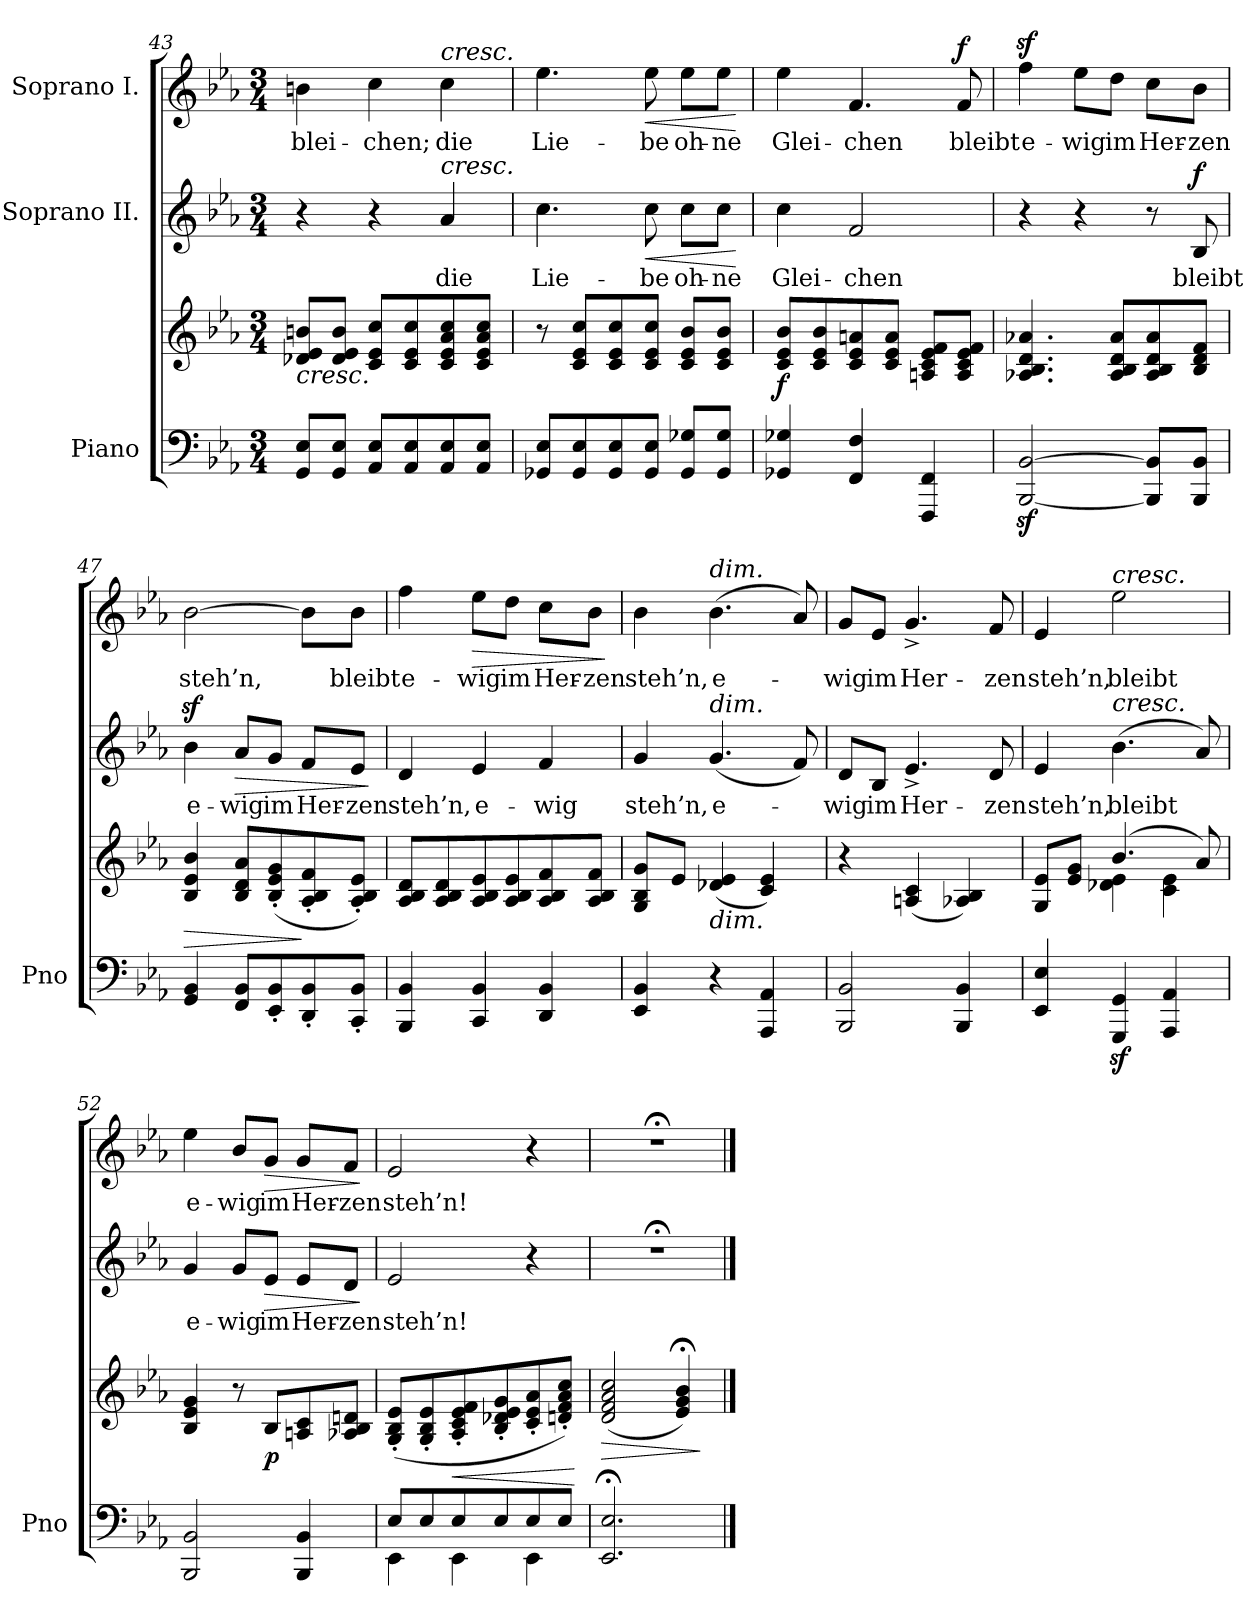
**kern	**kern	**dynam	**kern	**text	**dynam	**kern	**text	**dynam
*part3	*part3	*part3	*part2	*part2	*part2	*part1	*part1	*part1
*staff4	*staff3	*staff3/4	*staff2	*staff2	*staff2	*staff1	*staff1	*staff1
*I"Piano	*	*	*I"Soprano II.	*	*	*I"Soprano I.	*	*
*I'Pno	*	*	*	*	*	*	*	*
*clefF4	*clefG2	*	*clefG2	*	*	*clefG2	*	*
*k[b-e-a-]	*k[b-e-a-]	*	*k[b-e-a-]	*	*	*k[b-e-a-]	*	*
*M3/4	*M3/4	*	*M3/4	*	*	*M3/4	*	*
=43	=43	=43	=43	=43	=43	=43	=43	=43
!	!LO:TX:b:i:t=cresc.	!	!	!	!	!	!	!
!	!	!	!	!	!	!	!LO:LY:b	!
8GG/ 8E-/L	8d-X/ 8e-/ 8bn/L	.	4r	.	.	4bn\	-blei-	.
8GG/ 8E-/J	8d-/ 8e-/ 8b/J	.	.	.	.	.	.	.
!	!	!	!	!	!	!	!LO:LY:b	!
8AA-/ 8E-/L	8c/ 8e-/ 8cc/L	.	4r	.	.	4cc\	-chen;	.
8AA-/ 8E-/	8c/ 8e-/ 8cc/	.	.	.	.	.	.	.
!	!	!	!	!	!	!LO:TX:a:i:t=cresc.	!	!
!	!	!	!LO:TX:a:i:t=cresc.	!	!	!	!	!
!	!	!	!	!LO:LY:b	!	!	!LO:LY:b	!
8AA-/ 8E-/	8c/ 8e-/ 8a-/ 8cc/	.	4a-/	die	.	4cc\	die	.
8AA-/ 8E-/J	8c/ 8e-/ 8a-/ 8cc/J	.	.	.	.	.	.	.
=44	=44	=44	=44	=44	=44	=44	=44	=44
!	!	!	!	!LO:LY:b	!	!	!LO:LY:b	!
8GG-X/ 8E-/L	8r	.	4.cc\	Lie-	.	4.ee-\	Lie-	.
8GG-/ 8E-/	8c/ 8e-/ 8cc/L	.	.	.	.	.	.	.
8GG-/ 8E-/	8c/ 8e-/ 8cc/	.	.	.	.	.	.	.
!	!	!	!	!LO:LY:b	!LO:HP:b	!	!LO:LY:b	!LO:HP:b
8GG-/ 8E-/J	8c/ 8e-/ 8cc/J	.	8cc\	-be	<	8ee-\	-be	<
!	!	!	!	!LO:LY:b	!	!	!LO:LY:b	!
8GG-/ 8G-X/L	8c/ 8e-/ 8b-/L	.	8cc\L	oh-	.	8ee-\L	oh-	.
!	!	!	!	!LO:LY:b	!	!	!LO:LY:b	!
8GG-/ 8G-/J	8c/ 8e-/ 8b-/J	.	8cc\J	-ne	.	8ee-\J	-ne	.
.	.	.	.	.	[	.	.	[
=45	=45	=45	=45	=45	=45	=45	=45	=45
!	!	!LO:DY:b	!	!LO:LY:b	!	!	!LO:LY:b	!
4GG-X/ 4G-X/	8c/ 8e-/ 8b-/L	f	4cc\	Glei-	.	4ee-\	Glei-	.
.	8c/ 8e-/ 8b-/	.	.	.	.	.	.	.
!	!	!	!	!LO:LY:b	!	!	!LO:LY:b	!
4FF/ 4F/	8c/ 8e-/ 8an/	.	2f/	-chen	.	4.f/	-chen	.
.	8c/ 8e-/ 8a/J	.	.	.	.	.	.	.
4FFF/ 4FF/	8An/ 8c/ 8e-/ 8f/L	.	.	.	.	.	.	.
!	!	!	!	!	!	!	!LO:LY:b	!LO:DY:a
.	8A/ 8c/ 8e-/ 8f/J	.	.	.	.	8f/	bleibt	f
!!LO:LB:g=z
=46	=46	=46	=46	=46	=46	=46	=46	=46
!	!	!	!	!	!	!	!LO:LY:b	!
[2BBB-/z> [2BB-/z>	4.A-X/ 4.B-/ 4.d/ 4.a-X/	.	4r	.	.	4ffz>\	e-	.
!	!	!	!	!	!	!	!LO:LY:b	!
.	.	.	4r	.	.	8ee-\L	-wig	.
!	!	!	!	!	!	!	!LO:LY:b	!
.	8A-/ 8B-/ 8d/ 8a-/L	.	.	.	.	8dd\J	im	.
!	!	!	!	!	!	!	!LO:LY:b	!
8BBB-/] 8BB-/]L	8A-/ 8B-/ 8d/ 8a-/	.	8r	.	.	8cc\L	Her-	.
!	!	!	!	!LO:LY:b	!LO:DY:a	!	!LO:LY:b	!
8BBB-/ 8BB-/J	8B-/ 8d/ 8f/J	.	8B-/	bleibt	f	8b-\J	-zen	.
=47	=47	=47	=47	=47	=47	=47	=47	=47
!	!	!LO:HP:b	!	!LO:LY:b	!	!	!LO:LY:b	!
4GG/ 4BB-/	4B-/ 4e-/ 4b-/	>	4b-z>\	e-	.	[2b-\	steh’n,	.
!	!	!	!	!LO:LY:b	!LO:HP:b	!	!	!
8FF/ 8BB-/L	8B-/ 8d/ 8a-/L	.	8a-/L	-wig	>	.	.	.
!	!	!	!	!LO:LY:b	!	!	!	!
8EE-/'> 8BB-/'>	(>8B-/'> 8e-/'> 8g/'>	.	8g/J	im	.	.	.	.
!	!	!	!	!LO:LY:b	!	!	!	!
8DD/'> 8BB-/'>	8A-/'> 8B-/'> 8f/'>	]	8f/L	Her-	.	8b-\L]	.	.
!	!	!	!	!LO:LY:b	!	!	!LO:LY:b	!
8CC/'> 8BB-/'>J	8A-/'> 8B-/'> 8e-/'>J)	.	8e-/J	-zen	.	8b-\J	bleibt	.
.	.	.	.	.	]	.	.	.
=48	=48	=48	=48	=48	=48	=48	=48	=48
!	!	!	!	!LO:LY:b	!	!	!LO:LY:b	!
4BBB-/ 4BB-/	8A-/ 8B-/ 8d/L	.	4d/	steh’n,	.	4ff\	e-	.
.	8A-/ 8B-/ 8d/	.	.	.	.	.	.	.
!	!	!	!	!LO:LY:b	!	!	!LO:LY:b	!LO:HP:b
4CC/ 4BB-/	8A-/ 8B-/ 8e-/	.	4e-/	e-	.	8ee-\L	-wig	>
!	!	!	!	!	!	!	!LO:LY:b	!
.	8A-/ 8B-/ 8e-/	.	.	.	.	8dd\J	im	.
!	!	!	!	!LO:LY:b	!	!	!LO:LY:b	!
4DD/ 4BB-/	8A-/ 8B-/ 8f/	.	4f/	-wig	.	8cc\L	Her-	.
!	!	!	!	!	!	!	!LO:LY:b	!
.	8A-/ 8B-/ 8f/J	.	.	.	.	8b-\J	-zen	.
.	.	.	.	.	.	.	.	]
=49	=49	=49	=49	=49	=49	=49	=49	=49
!	!	!	!	!LO:LY:b	!	!	!LO:LY:b	!
4EE-/ 4BB-/	8G/ 8B-/ 8g/L	.	4g/	steh’n,	.	4b-\	steh’n,	.
.	8e-/J	.	.	.	.	.	.	.
!	!	!	!	!	!	!LO:TX:a:i:t=dim.	!	!
!	!	!	!LO:TX:a:i:t=dim.	!	!	!	!	!
!	!LO:TX:b:i:t=dim.	!	!	!	!	!	!	!
!	!	!	!	!LO:LY:b	!	!	!LO:LY:b	!
4r	(4d-X/ 4e-/	.	(4.g/	e-	.	(4.b-\	e-	.
4AAA-/ 4AA-/	4c/ 4e-/)	.	.	.	.	.	.	.
.	.	.	8f/)	.	.	8a-/)	.	.
!!LO:LB:g=z
=50	=50	=50	=50	=50	=50	=50	=50	=50
!	!	!	!	!LO:LY:b	!	!	!LO:LY:b	!
2BBB-/ 2BB-/	4r	.	8d/L	-wig	.	8g/L	-wig	.
!	!	!	!	!LO:LY:b	!	!	!LO:LY:b	!
.	.	.	8B-/J	im	.	8e-/J	im	.
!	!	!	!	!LO:LY:b	!	!	!LO:LY:b	!
.	(4An/ 4c/	.	4.e-^/	Her-	.	4.g^/	Her-	.
4BBB-/ 4BB-/	4A-X/ 4B-/)	.	.	.	.	.	.	.
!	!	!	!	!LO:LY:b	!	!	!LO:LY:b	!
.	.	.	8d/	-zen	.	8f/	-zen	.
=51	=51	=51	=51	=51	=51	=51	=51	=51
*	*^	*	*	*	*	*	*	*
!	!	!	!	!	!LO:LY:b	!	!	!LO:LY:b	!
4EE-/ 4E-/	8G/ 8e-/L	4ryy	.	4e-/	steh’n,	.	4e-/	steh’n,	.
.	8e-/ 8g/J	.	.	.	.	.	.	.	.
!	!	!	!	!	!	!	!LO:TX:a:i:t=cresc.	!	!
!	!	!	!	!LO:TX:a:i:t=cresc.	!	!	!	!	!
!	!	!	!	!	!LO:LY:b	!	!	!LO:LY:b	!
4GGG/z> 4GG/z>	(4.b-/	4d-X\ 4e-\	.	(4.b-\	bleibt	.	2ee-\	bleibt	.
4AAA-/ 4AA-/	.	4c\ 4e-\	.	.	.	.	.	.	.
.	8a-/)	.	.	8a-/)	.	.	.	.	.
*	*v	*v	*	*	*	*	*	*	*
=52	=52	=52	=52	=52	=52	=52	=52	=52
!	!	!	!	!LO:LY:b	!	!	!LO:LY:b	!
2BBB-/ 2BB-/	4B-/ 4e-/ 4g/	.	4g/	e-	.	4ee-\	e-	.
!	!	!	!	!LO:LY:b	!	!	!LO:LY:b	!
.	8r	.	8g/L	-wig	.	8b-/L	-wig	.
!	!	!LO:DY:b	!	!LO:LY:b	!LO:HP:b	!	!LO:LY:b	!LO:HP:b
.	8B-/L	p	8e-/J	im	>	8g/J	im	>
!	!	!	!	!LO:LY:b	!	!	!LO:LY:b	!
4BBB-/ 4BB-/	8An/ 8c/	.	8e-/L	Her-	.	8g/L	Her-	.
!	!	!	!	!LO:LY:b	!	!	!LO:LY:b	!
.	8A-X/ 8B-/ 8dn/J	.	8d/J	-zen	.	8f/J	zen	.
.	.	.	.	.	]	.	.	]
=53	=53	=53	=53	=53	=53	=53	=53	=53
*^	*	*	*	*	*	*	*	*
!	!	!	!	!	!LO:LY:b	!	!	!LO:LY:b	!
8E-/L	4EE-\	(>8G/'> 8B-/'> 8e-/'>L	.	2e-/	steh’n!	.	2e-/	steh’n!	.
8E-/	.	8G/'> 8B-/'> 8e-/'>	.	.	.	.	.	.	.
!	!	!	!LO:HP:b	!	!	!	!	!	!
8E-/	4EE-\	8A-/'> 8c/'> 8e-/'> 8f/'>	<	.	.	.	.	.	.
8E-/	.	8B-/'> 8d-X/'> 8e-/'> 8g/'>	.	.	.	.	.	.	.
8E-/	4EE-\	8c/'> 8e-/'> 8a-/'>	.	4r	.	.	4r	.	.
8E-/J	.	8dn/'> 8f/'> 8a-/'> 8cc/'>J)	.	.	.	.	.	.	.
*v	*v	*	*	*	*	*	*	*	*
.	.	[	.	.	.	.	.	.
=54	=54	=54	=54	=54	=54	=54	=54	=54
!	!	!LO:HP:b	!	!	!	!	!	!
2.EE-/; 2.E-/;	(>2d/ 2f/ 2a-/ 2cc/	>	2.r;<	.	.	2.r;<	.	.
.	4e-/;< 4g/;< 4b-/;<)	.	.	.	.	.	.	.
.	.	]	.	.	.	.	.	.
==	==	==	==	==	==	==	==	==
*-	*-	*-	*-	*-	*-	*-	*-	*-
